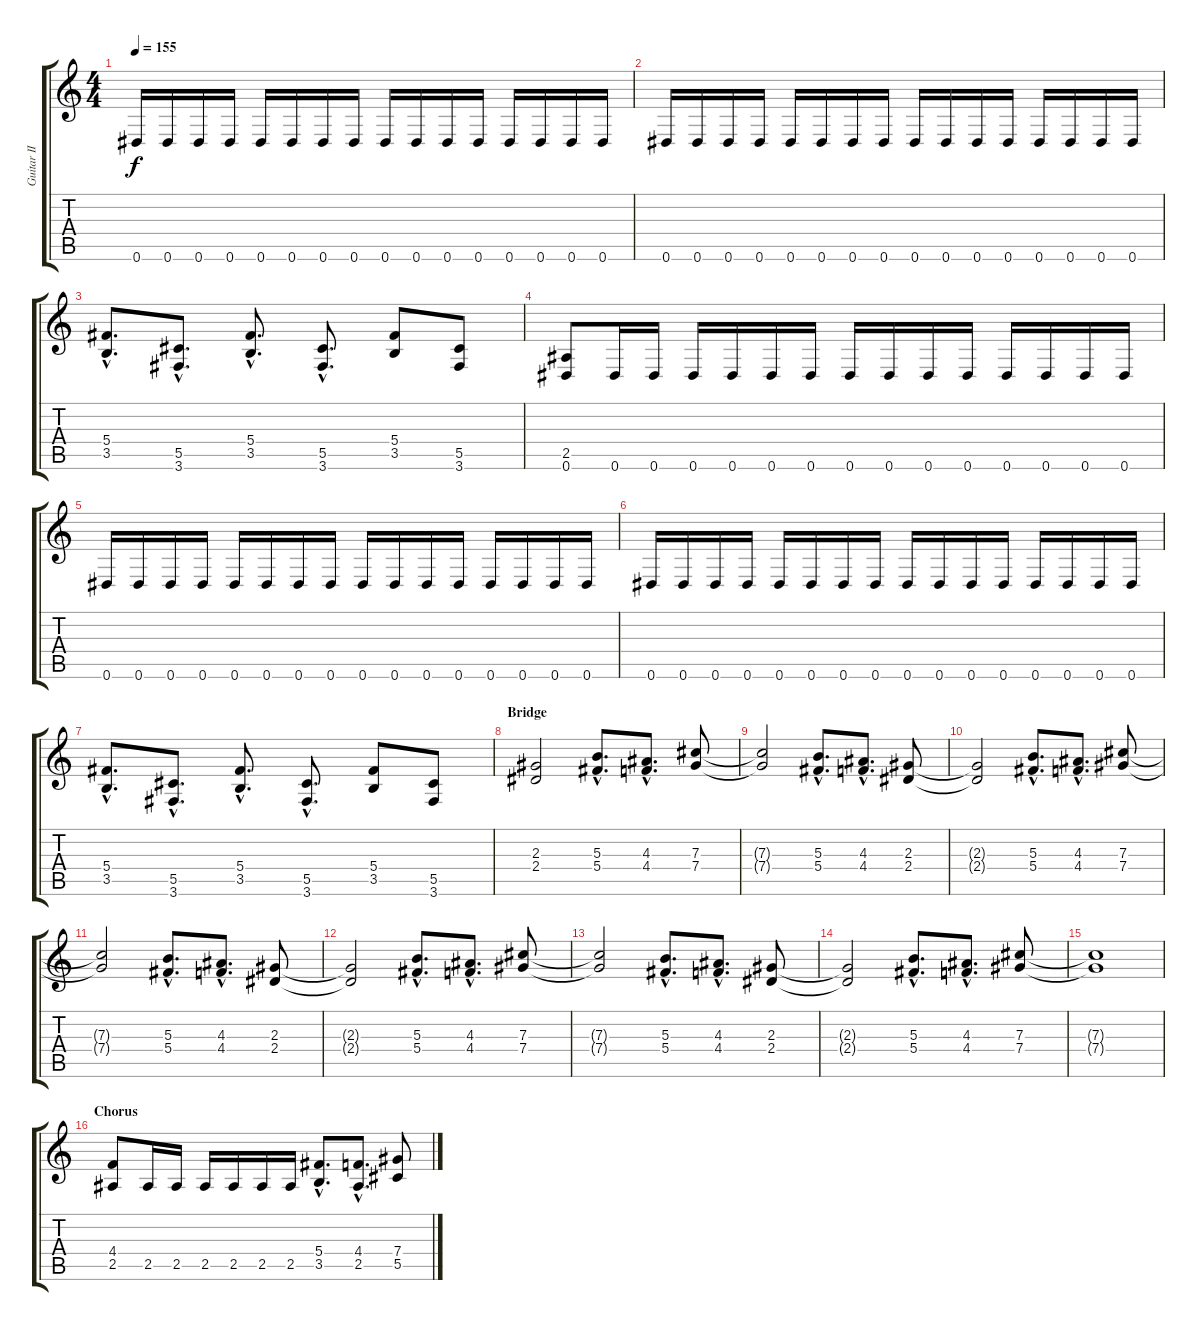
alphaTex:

\track ("Guitar II" "Guitar II") {instrument distortionguitar}
\staff {score tabs}
\tuning (Eb4 Bb3 Gb3 Db3 Ab2 Eb2) {hide}
\ts (4 4)
\tempo 155
\clef g2
\ks c
0.6.16{dy f} 0.6.16 0.6.16 0.6.16 0.6.16 0.6.16 0.6.16 0.6.16 0.6.16 0.6.16 0.6.16 0.6.16 0.6.16 0.6.16 0.6.16 0.6.16 |
0.6.16 0.6.16 0.6.16 0.6.16 0.6.16 0.6.16 0.6.16 0.6.16 0.6.16 0.6.16 0.6.16 0.6.16 0.6.16 0.6.16 0.6.16 0.6.16 |
(5.4{hac} 3.5{hac}).8{d} (5.5{hac} 3.6{hac}).8{d} (5.4{hac} 3.5{hac}).8{d} (5.5{hac} 3.6{hac}).8{d} (5.4 3.5).8 (5.5 3.6).8 |
(2.5 0.6).8 0.6.16 0.6.16 0.6.16 0.6.16 0.6.16 0.6.16 0.6.16 0.6.16 0.6.16 0.6.16 0.6.16 0.6.16 0.6.16 0.6.16 |
0.6.16 0.6.16 0.6.16 0.6.16 0.6.16 0.6.16 0.6.16 0.6.16 0.6.16 0.6.16 0.6.16 0.6.16 0.6.16 0.6.16 0.6.16 0.6.16 |
0.6.16 0.6.16 0.6.16 0.6.16 0.6.16 0.6.16 0.6.16 0.6.16 0.6.16 0.6.16 0.6.16 0.6.16 0.6.16 0.6.16 0.6.16 0.6.16 |
(5.4{hac} 3.5{hac}).8{d} (5.5{hac} 3.6{hac}).8{d} (5.4{hac} 3.5{hac}).8{d} (5.5{hac} 3.6{hac}).8{d} (5.4 3.5).8 (5.5 3.6).8 |
\section ("" "Bridge")
(2.3 2.4).2 (5.3{hac} 5.4{hac}).8{d} (4.3{hac} 4.4{hac}).8{d} (7.3 7.4).8 |
(7.3{t} 7.4{t}).2 (5.3{hac} 5.4{hac}).8{d} (4.3{hac} 4.4{hac}).8{d} (2.3 2.4).8 |
(2.3{t} 2.4{t}).2 (5.3{hac} 5.4{hac}).8{d} (4.3{hac} 4.4{hac}).8{d} (7.3 7.4).8 |
(7.3{t} 7.4{t}).2 (5.3{hac} 5.4{hac}).8{d} (4.3{hac} 4.4{hac}).8{d} (2.3 2.4).8 |
(2.3{t} 2.4{t}).2 (5.3{hac} 5.4{hac}).8{d} (4.3{hac} 4.4{hac}).8{d} (7.3 7.4).8 |
(7.3{t} 7.4{t}).2 (5.3{hac} 5.4{hac}).8{d} (4.3{hac} 4.4{hac}).8{d} (2.3 2.4).8 |
(2.3{t} 2.4{t}).2 (5.3{hac} 5.4{hac}).8{d} (4.3{hac} 4.4{hac}).8{d} (7.3 7.4).8 |
(7.3{t} 7.4{t}).1 |
\section ("" "Chorus")
(4.4 2.5).8 2.5.16 2.5.16 2.5.16 2.5.16 2.5.16 2.5.16 (5.4{hac} 3.5{hac}).8{d} (4.4{hac} 2.5{hac}).8{d} (7.4 5.5).8
